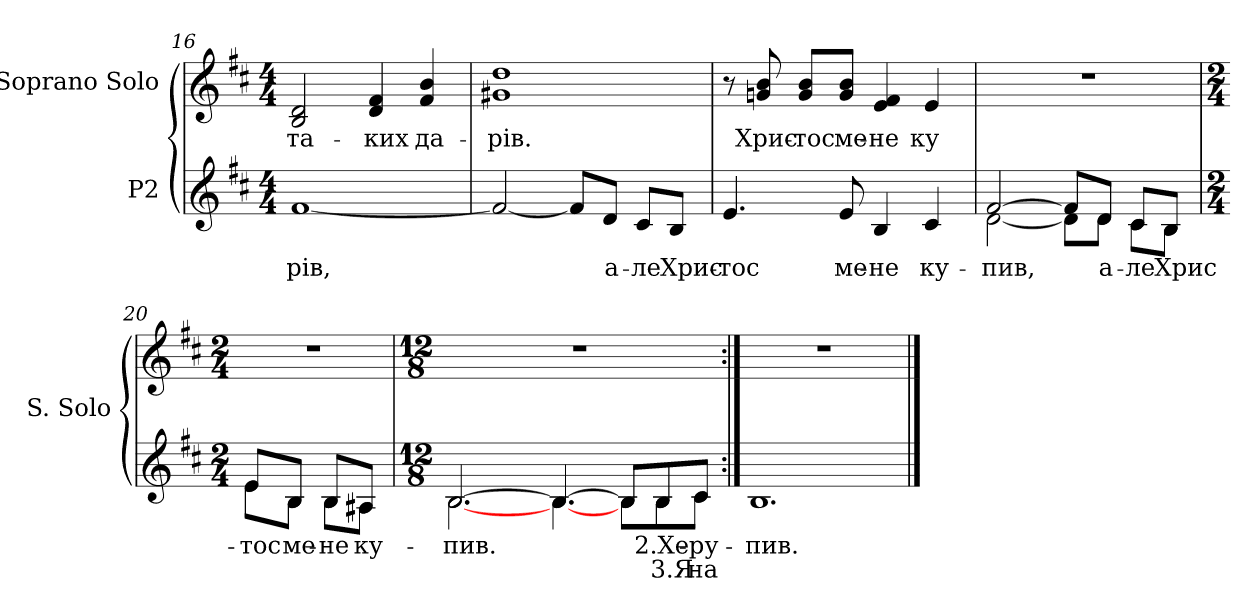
**kern	**text	**text	**kern	**text
*part2	*part2	*part2	*part1	*part1
*staff2	*staff2	*staff2	*staff1	*staff1
*I"P2	*	*	*I"Soprano Solo	*
*	*	*	*I'S. Solo	*
*clefG2	*	*	*clefG2	*
*k[f#c#]	*	*	*k[f#c#]	*
*b:	*	*	*b:	*
*M4/4	*	*	*M4/4	*
=16	=16	=16	=16	=16
!	!LO:LY:b:color=#000000	!	!	!
!	!	!	!	!LO:LY:b:color=#000000
[<1f#i	-рів,	.	2Bi/ 2di	та-
!	!	!	!	!LO:LY:b:color=#000000
.	.	.	4di/ 4f#i	-ких
!	!	!	!	!LO:LY:b:color=#000000
.	.	.	4f#i/ 4bi	да-
=17	=17	=17	=17	=17
!	!	!	!	!LO:LY:b:color=#000000
2f#i/_<	.	.	1g#Xi 1ddi	-рів.
8f#i/L]	.	.	.	.
!	!LO:LY:b:color=#000000	!	!	!
8di/J	а-	.	.	.
!	!LO:LY:b:color=#000000	!	!	!
8c#i/L	-ле	.	.	.
!	!LO:LY:b:color=#000000	!	!	!
8Bi/J	Хрис-	.	.	.
=18	=18	=18	=18	=18
!	!LO:LY:b:color=#000000	!	!	!
4.ei/	-тос	.	8r	.
!	!	!	!	!LO:LY:b:color=#000000
.	.	.	8gni/ 8bi	Хрис-
!	!	!	!	!LO:LY:b:color=#000000
.	.	.	8gi/ 8bi/L	-тос
!	!LO:LY:b:color=#000000	!	!	!
!	!	!	!	!LO:LY:b:color=#000000
8ei/	ме-	.	8gi/ 8bi/J	ме-
!	!LO:LY:b:color=#000000	!	!	!
!	!	!	!	!LO:LY:b:color=#000000
4Bi/	-не	.	4ei/ 4f#i	-не
!	!LO:LY:b:color=#000000	!	!	!
!	!	!	!	!LO:LY:b:color=#000000
4c#i/	ку-	.	4ei/	ку-
!!LO:LB:g=z
=19	=19	=19	=19	=19
!	!LO:LY:b:color=#000000	!	!	!
*^	*	*	*	*
[>2f#i/	[<2di\	-пив,	.	1r	.
8f#i/L]	8di\L]	.	.	.	.
!	!	!LO:LY:b:color=#000000	!	!	!
8di/J	8di\J	а-	.	.	.
!	!	!LO:LY:b:color=#000000	!	!	!
8c#i/L	8c#i\L	-ле	.	.	.
!	!	!LO:LY:b:color=#000000	!	!	!
8Bi/J	8Bi\J	Хрис-	.	.	.
=20	=20	=20	=20	=20	=20
*M2/4	*	*	*	*M2/4	*
!	!	!LO:LY:b:color=#000000	!	!LO:N:vis=1	!
8ei/L	8ei\L	-тос	.	2r	.
!	!	!LO:LY:b:color=#000000	!	!	!
8Bi/J	8Bi\J	ме-	.	.	.
!	!	!LO:LY:b:color=#000000	!	!	!
8Bi/L	8Bi\L	-не	.	.	.
!	!	!LO:LY:b:color=#000000	!	!	!
8A#Xi/J	8A#i\J	ку-	.	.	.
=21	=21	=21	=21	=21	=21
*M12/8	*	*	*	*M12/8	*
!	!	!LO:LY:b:color=#000000	!	!LO:N:vis=1	!
[>2.Bi/	[<2.Bi\	-пив.	.	1.r	.
4.Bi/_<	[<4.Bi\	.	.	.	.
8Bi/L]	8Bi\L	.	.	.	.
!	!	!LO:LY:b:color=#000000	!LO:LY:b:color=#000000	!	!
8Bi/	8Bi\	2.Хе-	-3.Я	.	.
!	!	!LO:LY:b:color=#000000	!LO:LY:b:color=#000000	!	!
8c#i/J	8c#i\J	ру-	-на	.	.
*v	*v	*	*	*	*
=22:|!	=22:|!	=22:|!	=22:|!	=22:|!
*^	*	*	*	*
!	!	!LO:LY:b:color=#000000	!	!LO:N:vis=1	!
*v	*v	*	*	*	*
1.Bi	пив.	.	1.r	.
==	==	==	==	==
*-	*-	*-	*-	*-
